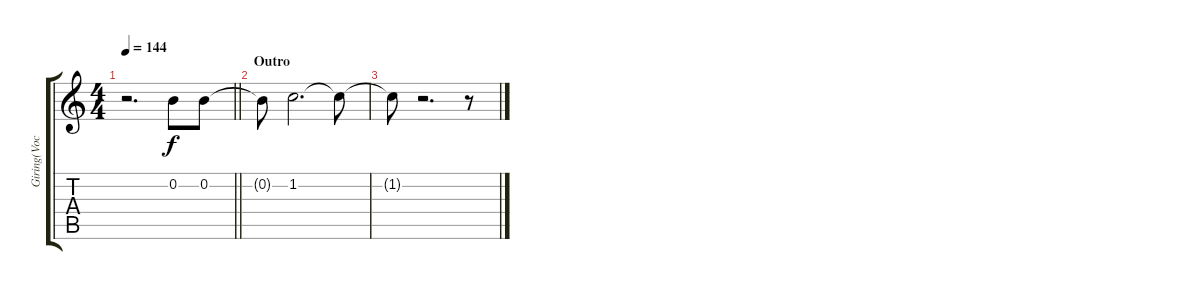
\track ("Giring(Vocal)" "Giring(Voc") {instrument electricguitarjazz}
\staff {score tabs}
\tuning (E4 B3 G3 D3 A2 E2) {hide}
\ts (4 4)
\tempo 144
\clef g2
\barLineRight lightlight
\ks c
r.2{d dy f} 0.2.8 0.2.8 |
\section ("" "Outro")
0.2{t}.8 1.2.2{d} 1.2{t}.8 |
1.2{t}.8 r.2{d} r.8
